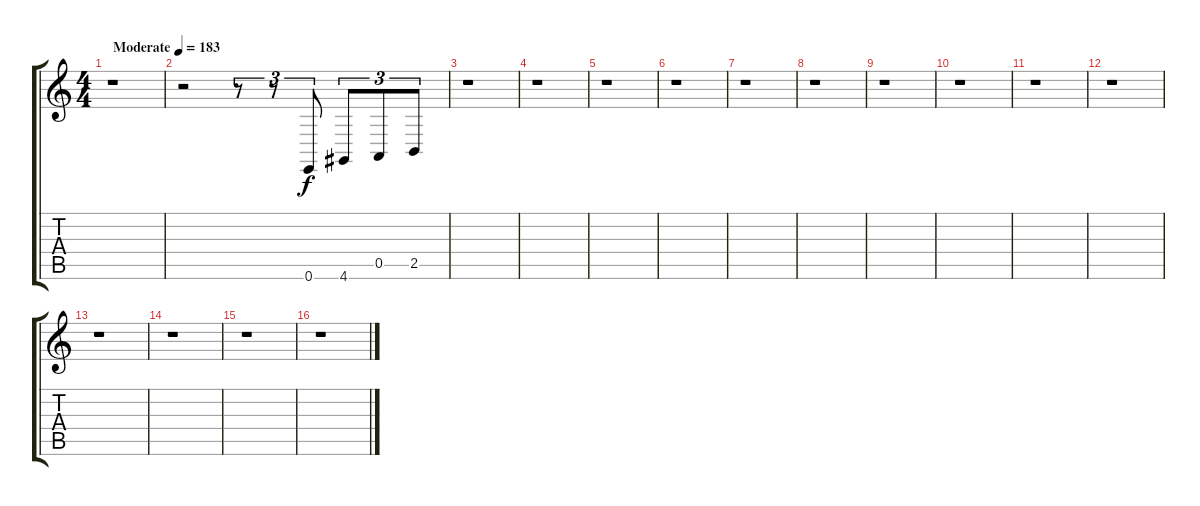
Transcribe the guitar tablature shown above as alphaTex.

\track "" {instrument cello}
\staff {score tabs}
\tuning (E4 B3 G3 D3 A2 E2) {hide}
\ts (4 4)
\tempo (183 "Moderate")
\clef g2
\ks c
r.1{dy f instrument cello} |
r.2 r.8{tu (3 2)} r.8{tu (3 2)} 0.6.8{tu (3 2)} 4.6.8{tu (3 2)} 0.5.8{tu (3 2)} 2.5.8{tu (3 2)} |
r.1 |
r.1 |
r.1 |
r.1 |
r.1 |
r.1 |
r.1 |
r.1 |
r.1 |
r.1 |
r.1 |
r.1 |
r.1 |
r.1
